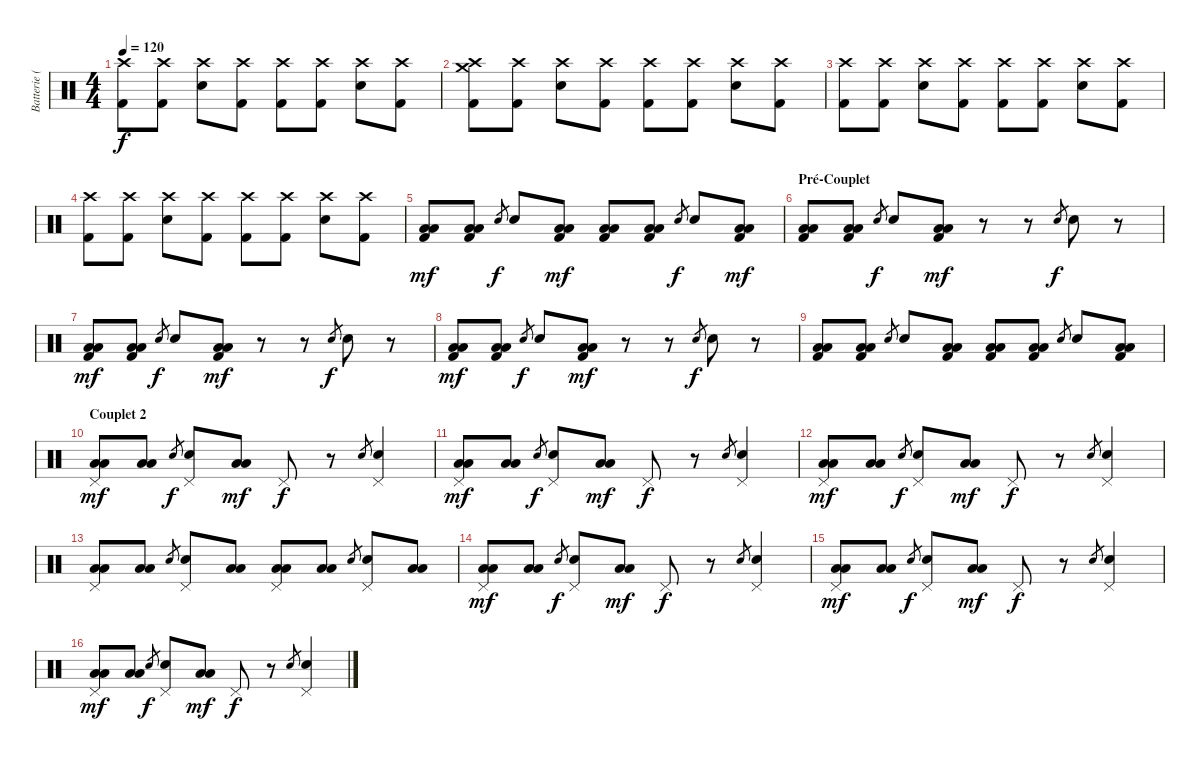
\track ("Batterie (Dominic Howard)" "Batterie (") {instrument percussion}
\staff {score}
\articulation defaults
\ts (4 4)
\tempo 120
\clef neutral
\ks c
("Crash high (hit)" "Kick (hit) 2").8{dy f} ("Crash high (hit)" "Kick (hit) 2").8 ("Crash high (hit)" "Electric Snare (hit)").8 ("Crash high (hit)" "Kick (hit) 2").8 ("Crash high (hit)" "Kick (hit) 2").8 ("Crash high (hit)" "Kick (hit) 2").8 ("Crash high (hit)" "Electric Snare (hit)").8 ("Crash high (hit)" "Kick (hit) 2").8 |
("Crash medium (hit)" "Crash high (hit)" "Kick (hit) 2").8 ("Crash high (hit)" "Kick (hit) 2").8 ("Crash high (hit)" "Electric Snare (hit)").8 ("Crash high (hit)" "Kick (hit) 2").8 ("Crash high (hit)" "Kick (hit) 2").8 ("Crash high (hit)" "Kick (hit) 2").8 ("Crash high (hit)" "Electric Snare (hit)").8 ("Crash high (hit)" "Kick (hit) 2").8 |
("Crash high (hit)" "Kick (hit) 2").8 ("Crash high (hit)" "Kick (hit) 2").8 ("Crash high (hit)" "Electric Snare (hit)").8 ("Crash high (hit)" "Kick (hit) 2").8 ("Crash high (hit)" "Kick (hit) 2").8 ("Crash high (hit)" "Kick (hit) 2").8 ("Crash high (hit)" "Electric Snare (hit)").8 ("Crash high (hit)" "Kick (hit) 2").8 |
("Crash high (hit)" "Kick (hit) 2").8 ("Crash high (hit)" "Kick (hit) 2").8 ("Crash high (hit)" "Electric Snare (hit)").8 ("Crash high (hit)" "Kick (hit) 2").8 ("Crash high (hit)" "Kick (hit) 2").8 ("Crash high (hit)" "Kick (hit) 2").8 ("Crash high (hit)" "Electric Snare (hit)").8 ("Crash high (hit)" "Kick (hit) 2").8 |
("Low Tom (hit)" "Low Floor Tom (hit)" "Kick (hit) 2").8{dy mf volume 14} ("Low Tom (hit)" "Low Floor Tom (hit)" "Kick (hit) 2").8 "Electric Snare (hit)".8{gr dy f} "Electric Snare (hit)".8 ("Low Tom (hit)" "Low Floor Tom (hit)" "Kick (hit) 2").8{dy mf} ("Low Tom (hit)" "Low Floor Tom (hit)" "Kick (hit) 2").8 ("Low Tom (hit)" "Low Floor Tom (hit)" "Kick (hit) 2").8 "Electric Snare (hit)".8{gr dy f} "Electric Snare (hit)".8 ("Low Tom (hit)" "Low Floor Tom (hit)" "Kick (hit) 2").8{dy mf} |
\section ("" "Pré-Couplet")
("Low Tom (hit)" "Low Floor Tom (hit)" "Kick (hit) 2").8 ("Low Tom (hit)" "Low Floor Tom (hit)" "Kick (hit) 2").8 "Electric Snare (hit)".8{gr dy f} "Electric Snare (hit)".8 ("Low Tom (hit)" "Low Floor Tom (hit)" "Kick (hit) 2").8{dy mf} r.8 r.8 "Electric Snare (hit)".8{gr dy f} "Electric Snare (hit)".8 r.8 |
("Low Tom (hit)" "Low Floor Tom (hit)" "Kick (hit) 2").8{dy mf} ("Low Tom (hit)" "Low Floor Tom (hit)" "Kick (hit) 2").8 "Electric Snare (hit)".8{gr dy f} "Electric Snare (hit)".8 ("Low Tom (hit)" "Low Floor Tom (hit)" "Kick (hit) 2").8{dy mf} r.8 r.8 "Electric Snare (hit)".8{gr dy f} "Electric Snare (hit)".8 r.8 |
("Low Tom (hit)" "Low Floor Tom (hit)" "Kick (hit) 2").8{dy mf} ("Low Tom (hit)" "Low Floor Tom (hit)" "Kick (hit) 2").8 "Electric Snare (hit)".8{gr dy f} "Electric Snare (hit)".8 ("Low Tom (hit)" "Low Floor Tom (hit)" "Kick (hit) 2").8{dy mf} r.8 r.8 "Electric Snare (hit)".8{gr dy f} "Electric Snare (hit)".8 r.8 |
("Low Tom (hit)" "Low Floor Tom (hit)" "Kick (hit) 2").8 ("Low Tom (hit)" "Low Floor Tom (hit)" "Kick (hit) 2").8 "Electric Snare (hit)".8{gr} "Electric Snare (hit)".8 ("Low Tom (hit)" "Low Floor Tom (hit)" "Kick (hit) 2").8 ("Low Tom (hit)" "Low Floor Tom (hit)" "Kick (hit) 2").8 ("Low Tom (hit)" "Low Floor Tom (hit)" "Kick (hit) 2").8 "Electric Snare (hit)".8{gr} "Electric Snare (hit)".8 ("Low Tom (hit)" "Low Floor Tom (hit)" "Kick (hit) 2").8 |
\section ("" "Couplet 2")
("Pedal Hi-Hat (hit)" "Low Tom (hit)" "Low Floor Tom (hit)").8{dy mf} ("Low Tom (hit)" "Low Floor Tom (hit)").8 "Electric Snare (hit)".8{gr dy f} ("Pedal Hi-Hat (hit)" "Electric Snare (hit)").8 ("Low Tom (hit)" "Low Floor Tom (hit)").8{dy mf} "Pedal Hi-Hat (hit)".8{dy f} r.8 "Electric Snare (hit)".8{gr} ("Pedal Hi-Hat (hit)" "Electric Snare (hit)").4 |
("Pedal Hi-Hat (hit)" "Low Tom (hit)" "Low Floor Tom (hit)").8{dy mf} ("Low Tom (hit)" "Low Floor Tom (hit)").8 "Electric Snare (hit)".8{gr dy f} ("Pedal Hi-Hat (hit)" "Electric Snare (hit)").8 ("Low Tom (hit)" "Low Floor Tom (hit)").8{dy mf} "Pedal Hi-Hat (hit)".8{dy f} r.8 "Electric Snare (hit)".8{gr} ("Pedal Hi-Hat (hit)" "Electric Snare (hit)").4 |
("Pedal Hi-Hat (hit)" "Low Tom (hit)" "Low Floor Tom (hit)").8{dy mf} ("Low Tom (hit)" "Low Floor Tom (hit)").8 "Electric Snare (hit)".8{gr dy f} ("Pedal Hi-Hat (hit)" "Electric Snare (hit)").8 ("Low Tom (hit)" "Low Floor Tom (hit)").8{dy mf} "Pedal Hi-Hat (hit)".8{dy f} r.8 "Electric Snare (hit)".8{gr} ("Pedal Hi-Hat (hit)" "Electric Snare (hit)").4 |
("Pedal Hi-Hat (hit)" "Low Tom (hit)" "Low Floor Tom (hit)").8 ("Low Tom (hit)" "Low Floor Tom (hit)").8 "Electric Snare (hit)".8{gr} ("Pedal Hi-Hat (hit)" "Electric Snare (hit)").8 ("Low Tom (hit)" "Low Floor Tom (hit)").8 ("Pedal Hi-Hat (hit)" "Low Tom (hit)" "Low Floor Tom (hit)").8 ("Low Tom (hit)" "Low Floor Tom (hit)").8 "Electric Snare (hit)".8{gr} ("Pedal Hi-Hat (hit)" "Electric Snare (hit)").8 ("Low Tom (hit)" "Low Floor Tom (hit)").8 |
("Pedal Hi-Hat (hit)" "Low Tom (hit)" "Low Floor Tom (hit)").8{dy mf} ("Low Tom (hit)" "Low Floor Tom (hit)").8 "Electric Snare (hit)".8{gr dy f} ("Pedal Hi-Hat (hit)" "Electric Snare (hit)").8 ("Low Tom (hit)" "Low Floor Tom (hit)").8{dy mf} "Pedal Hi-Hat (hit)".8{dy f} r.8 "Electric Snare (hit)".8{gr} ("Pedal Hi-Hat (hit)" "Electric Snare (hit)").4 |
("Pedal Hi-Hat (hit)" "Low Tom (hit)" "Low Floor Tom (hit)").8{dy mf} ("Low Tom (hit)" "Low Floor Tom (hit)").8 "Electric Snare (hit)".8{gr dy f} ("Pedal Hi-Hat (hit)" "Electric Snare (hit)").8 ("Low Tom (hit)" "Low Floor Tom (hit)").8{dy mf} "Pedal Hi-Hat (hit)".8{dy f} r.8 "Electric Snare (hit)".8{gr} ("Pedal Hi-Hat (hit)" "Electric Snare (hit)").4 |
("Pedal Hi-Hat (hit)" "Low Tom (hit)" "Low Floor Tom (hit)").8{dy mf} ("Low Tom (hit)" "Low Floor Tom (hit)").8 "Electric Snare (hit)".8{gr dy f} ("Pedal Hi-Hat (hit)" "Electric Snare (hit)").8 ("Low Tom (hit)" "Low Floor Tom (hit)").8{dy mf} "Pedal Hi-Hat (hit)".8{dy f} r.8 "Electric Snare (hit)".8{gr} ("Pedal Hi-Hat (hit)" "Electric Snare (hit)").4
